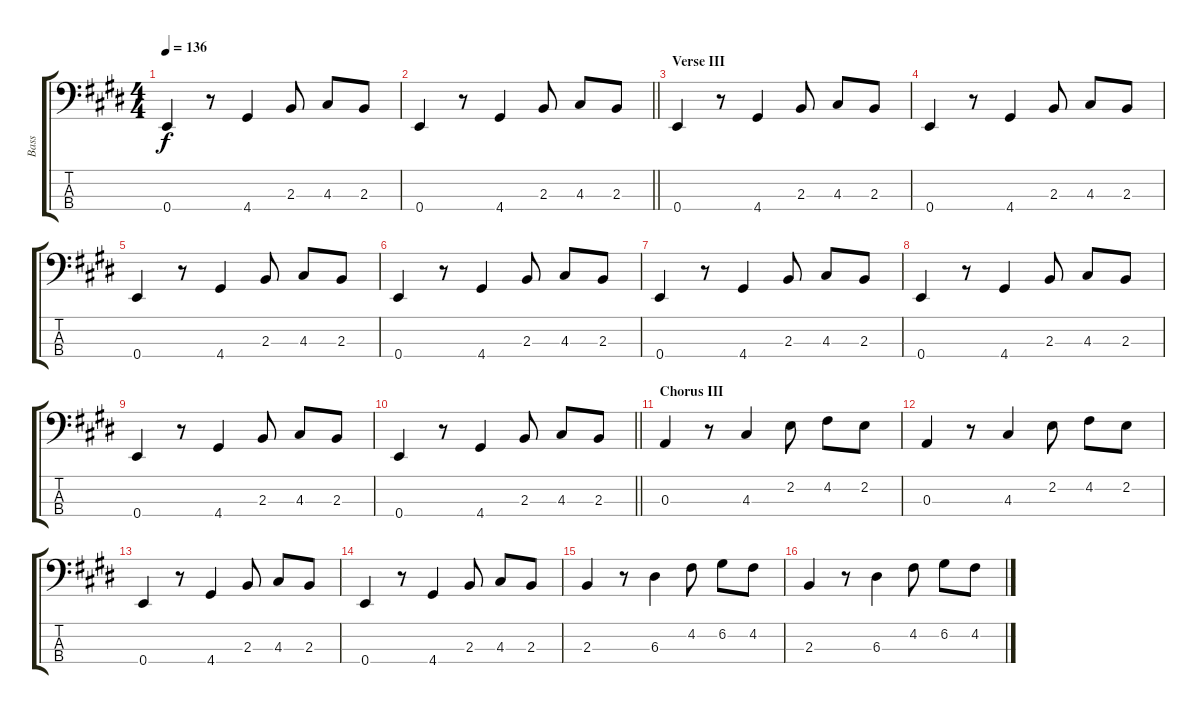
\track ("Bass" "Bass") {instrument electricbassfinger}
\staff {score tabs}
\tuning (G2 D2 A1 E1) {hide}
\ts (4 4)
\tempo 136
\clef f4
\ks e
0.4.4{dy f} r.8 4.4.4 2.3.8 4.3.8 2.3.8 |
\barLineRight lightlight
0.4.4 r.8 4.4.4 2.3.8 4.3.8 2.3.8 |
\section ("" "Verse III")
0.4.4 r.8 4.4.4 2.3.8 4.3.8 2.3.8 |
0.4.4 r.8 4.4.4 2.3.8 4.3.8 2.3.8 |
0.4.4 r.8 4.4.4 2.3.8 4.3.8 2.3.8 |
0.4.4 r.8 4.4.4 2.3.8 4.3.8 2.3.8 |
0.4.4 r.8 4.4.4 2.3.8 4.3.8 2.3.8 |
0.4.4 r.8 4.4.4 2.3.8 4.3.8 2.3.8 |
0.4.4 r.8 4.4.4 2.3.8 4.3.8 2.3.8 |
\barLineRight lightlight
0.4.4 r.8 4.4.4 2.3.8 4.3.8 2.3.8 |
\section ("" "Chorus III")
0.3.4 r.8 4.3.4 2.2.8 4.2.8 2.2.8 |
0.3.4 r.8 4.3.4 2.2.8 4.2.8 2.2.8 |
0.4.4 r.8 4.4.4 2.3.8 4.3.8 2.3.8 |
0.4.4 r.8 4.4.4 2.3.8 4.3.8 2.3.8 |
2.3.4 r.8 6.3.4 4.2.8 6.2.8 4.2.8 |
2.3.4 r.8 6.3.4 4.2.8 6.2.8 4.2.8
